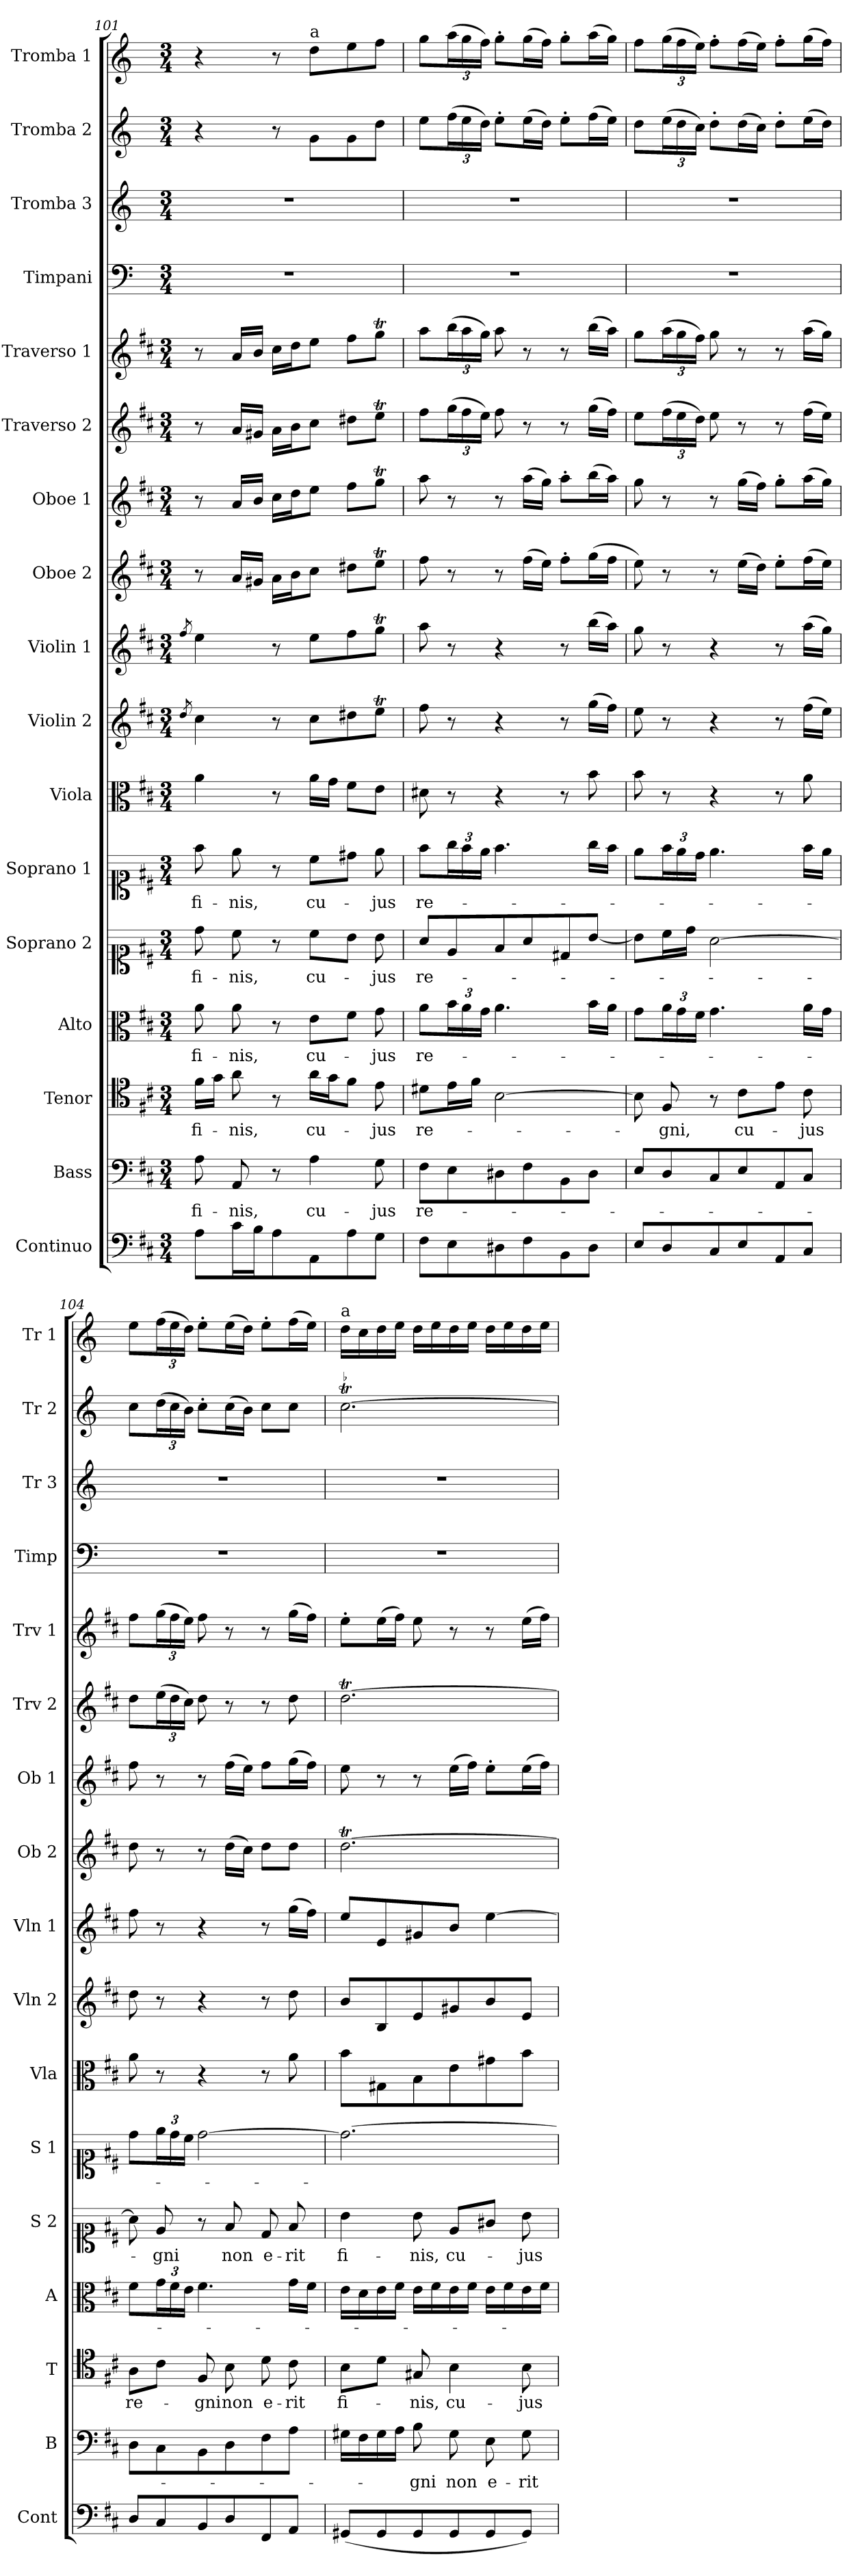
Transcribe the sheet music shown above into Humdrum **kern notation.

**kern	**kern	**text	**kern	**text	**kern	**text	**kern	**text	**kern	**text	**kern	**kern	**kern	**kern	**kern	**kern	**kern	**kern	**kern	**kern	**kern
*part17	*part16	*part16	*part15	*part15	*part14	*part14	*part13	*part13	*part12	*part12	*part11	*part10	*part9	*part8	*part7	*part6	*part5	*part4	*part3	*part2	*part1
*staff17	*staff16	*staff16	*staff15	*staff15	*staff14	*staff14	*staff13	*staff13	*staff12	*staff12	*staff11	*staff10	*staff9	*staff8	*staff7	*staff6	*staff5	*staff4	*staff3	*staff2	*staff1
*I"Continuo	*I"Bass	*	*I"Tenor	*	*I"Alto	*	*I"Soprano 2	*	*I"Soprano 1	*	*I"Viola	*I"Violin 2	*I"Violin 1	*I"Oboe 2	*I"Oboe 1	*I"Traverso 2	*I"Traverso 1	*I"Timpani	*I"Tromba 3	*I"Tromba 2	*I"Tromba 1
*I'Cont	*I'B	*	*I'T	*	*I'A	*	*I'S 2	*	*I'S 1	*	*I'Vla	*I'Vln 2	*I'Vln 1	*I'Ob 2	*I'Ob 1	*I'Trv 2	*I'Trv 1	*I'Timp	*I'Tr 3	*I'Tr 2	*I'Tr 1
*clefF4	*clefF4	*	*clefC4	*	*clefC3	*	*clefC1	*	*clefC1	*	*clefC3	*clefG2	*clefG2	*clefG2	*clefG2	*clefG2	*clefG2	*clefF4	*clefG2	*clefG2	*clefG2
*	*	*	*	*	*	*	*	*	*	*	*	*	*	*	*	*	*	*ITrd-1c-2	*ITrd-1c-2	*ITrd-1c-2	*ITrd-1c-2
*k[f#c#]	*k[f#c#]	*	*k[f#c#]	*	*k[f#c#]	*	*k[f#c#]	*	*k[f#c#]	*	*k[f#c#]	*k[f#c#]	*k[f#c#]	*k[f#c#]	*k[f#c#]	*k[f#c#]	*k[f#c#]	*k[f#c#]	*k[f#c#]	*k[f#c#]	*k[f#c#]
*M3/4	*M3/4	*	*M3/4	*	*M3/4	*	*M3/4	*	*M3/4	*	*M3/4	*M3/4	*M3/4	*M3/4	*M3/4	*M3/4	*M3/4	*M3/4	*M3/4	*M3/4	*M3/4
=101	=101	=101	=101	=101	=101	=101	=101	=101	=101	=101	=101	=101	=101	=101	=101	=101	=101	=101	=101	=101	=101
.	.	.	.	.	.	.	.	.	.	.	.	8qdd/	8qff#/	.	.	.	.	.	.	.	.
!	!	!LO:LY:b	!	!LO:LY:b	!	!LO:LY:b	!	!LO:LY:b	!	!LO:LY:b	!	!	!	!	!	!	!	!	!	!	!
8A\L	8A\	fi-	16f#\LL	fi-	8a\	fi-	8dd\	fi-	8ff#\	fi-	4a\	4cc#\	4ee\	8r	8r	8r	8r	2.r	2.r	4r	4r
.	.	.	16g\JJ	.	.	.	.	.	.	.	.	.	.	.	.	.	.	.	.	.	.
!	!	!LO:LY:b	!	!LO:LY:b	!	!LO:LY:b	!	!LO:LY:b	!	!LO:LY:b	!	!	!	!	!	!	!	!	!	!	!
16c#\L	8AA/	-nis,	8a\	-nis,	8a\	-nis,	8cc#\	-nis,	8ee\	-nis,	.	.	.	16a/LL	16a/LL	16a/LL	16a/LL	.	.	.	.
16B\J	.	.	.	.	.	.	.	.	.	.	.	.	.	16g#X/JJ	16b/JJ	16g#X/JJ	16b/JJ	.	.	.	.
8A\	8r	.	8r	.	8r	.	8r	.	8r	.	8r	8r	8r	16a\LL	16cc#\LL	16a\LL	16cc#\LL	.	.	8r	8r
.	.	.	.	.	.	.	.	.	.	.	.	.	.	16b\J	16dd\J	16b\J	16dd\J	.	.	.	.
!	!	!	!	!	!	!	!	!	!	!	!	!	!	!	!	!	!	!	!	!	!LO:TX:a:t=a
!	!	!LO:LY:b	!	!LO:LY:b	!	!LO:LY:b	!	!LO:LY:b	!	!LO:LY:b	!	!	!	!	!	!	!	!	!	!	!
8AA\	4A\	cu-	16a\LL	cu-	8e\L	cu-	8cc#\L	cu-	8cc#\L	cu-	16a\LL	8cc#\L	8ee\L	8cc#\J	8ee\J	8cc#\J	8ee\J	.	.	8a\L	8ee\L
.	.	.	16g\J	.	.	.	.	.	.	.	16g\JJ	.	.	.	.	.	.	.	.	.	.
8A\	.	.	8f#\J	.	8f#\J	.	8b\J	.	8dd#X\J	.	8f#\L	8dd#X\	8ff#\	8dd#X\L	8ff#\L	8dd#X\L	8ff#\L	.	.	8a\	8ff#\
!	!	!LO:LY:b	!	!LO:LY:b	!	!LO:LY:b	!	!LO:LY:b	!	!LO:LY:b	!	!	!	!	!	!	!	!	!	!	!
8G\J	8G\	-jus	8e\	-jus	8g\	-jus	8b\	-jus	8ee\	-jus	8e\J	8eeT\J	8ggT\J	8eeT\J	8ggT\J	8eeT\J	8ggT\J	.	.	8ee\J	8gg\J
=102	=102	=102	=102	=102	=102	=102	=102	=102	=102	=102	=102	=102	=102	=102	=102	=102	=102	=102	=102	=102	=102
!	!	!LO:LY:b	!	!LO:LY:b	!	!LO:LY:b	!	!LO:LY:b	!	!LO:LY:b	!	!	!	!	!	!	!	!	!	!	!
8F#\L	8F#\L	re-	8d#X\L	re-	8a\L	re-	8a/L	re-	8ff#\L	re-	8d#X\	8ff#\	8aa\	8ff#\	8aa\	8ff#\L	8aa\L	2.r	2.r	8ff#\L	8aa\L
*	*	*	*	*	*Xbrackettup	*	*	*	*Xbrackettup	*	*	*	*	*	*	*Xbrackettup	*Xbrackettup	*	*	*Xbrackettup	*Xbrackettup
8E\	8E\	.	16e\L	.	24b\L	.	8e/	.	24gg\L	.	8r	8r	8r	8r	8r	(24gg\L	(24bb\L	.	.	(24gg\L	(24bb\L
.	.	.	.	.	24a\	.	.	.	24ff#\	.	.	.	.	.	.	24ff#\	24aa\	.	.	24ff#\	24aa\
.	.	.	16f#\JJ	.	.	.	.	.	.	.	.	.	.	.	.	.	.	.	.	.	.
.	.	.	.	.	24g\JJ	.	.	.	24ee\JJ	.	.	.	.	.	.	24ee\JJ)	24gg\JJ)	.	.	24ee\JJ)	24gg\JJ)
8D#X\	8D#X\	.	[2B\	.	4.a\	.	8f#/	.	4.ff#\	.	4r	4r	4r	8r	8r	8ff#\	8aa\	.	.	8ff#'\L	8aa'\L
8F#\	8F#\	.	.	.	.	.	8a/	.	.	.	.	.	.	(16ff#\LL	(16aa\LL	8r	8r	.	.	(16ff#\L	(16aa\L
.	.	.	.	.	.	.	.	.	.	.	.	.	.	16ee\JJ)	16gg\JJ)	.	.	.	.	16ee\JJ)	16gg\JJ)
8BB\	8BB\	.	.	.	.	.	8d#X/	.	.	.	8r	8r	8r	8ff#'\L	8aa'\L	8r	8r	.	.	8ff#'\L	8aa'\L
8D#\J	8D#\J	.	.	.	16b\LL	.	[8b/J	.	16gg\LL	.	8b\	(16gg\LL	(16bb\LL	(16gg\L	(16bb\L	(16gg\LL	(16bb\LL	.	.	(16gg\L	(16bb\L
.	.	.	.	.	16a\JJ	.	.	.	16ff#\JJ	.	.	16ff#\JJ)	16aa\JJ)	16ff#\JJ	16aa\JJ)	16ff#\JJ)	16aa\JJ)	.	.	16ff#\JJ)	16aa\JJ)
=103	=103	=103	=103	=103	=103	=103	=103	=103	=103	=103	=103	=103	=103	=103	=103	=103	=103	=103	=103	=103	=103
8E/L	8E/L	.	8B\]	.	8g\L	.	8b\L]	.	8ee\L	.	8b\	8ee\	8gg\	8ee\)	8gg\	8ee\L	8gg\L	2.r	2.r	8ee\L	8gg\L
!	!	!	!	!LO:LY:b	!	!	!	!	!	!	!	!	!	!	!	!	!	!	!	!	!
8D/	8D/	.	8F#/	-gni,	24a\L	.	16cc#\L	.	24ff#\L	.	8r	8r	8r	8r	8r	(24ff#\L	(24aa\L	.	.	(24ff#\L	(24aa\L
.	.	.	.	.	24g\	.	.	.	24ee\	.	.	.	.	.	.	24ee\	24gg\	.	.	24ee\	24gg\
.	.	.	.	.	.	.	16dd\JJ	.	.	.	.	.	.	.	.	.	.	.	.	.	.
.	.	.	.	.	24f#\JJ	.	.	.	24dd\JJ	.	.	.	.	.	.	24dd\JJ)	24ff#\JJ)	.	.	24dd\JJ)	24ff#\JJ)
8C#/	8C#/	.	8r	.	4.g\	.	[2a\	.	4.ee\	.	4r	4r	4r	8r	8r	8ee\	8gg\	.	.	8ee'\L	8gg'\L
!	!	!	!	!LO:LY:b	!	!	!	!	!	!	!	!	!	!	!	!	!	!	!	!	!
8E/	8E/	.	8c#\L	cu-	.	.	.	.	.	.	.	.	.	(16ee\LL	(16gg\LL	8r	8r	.	.	(16ee\L	(16gg\L
.	.	.	.	.	.	.	.	.	.	.	.	.	.	16dd\JJ)	16ff#\JJ)	.	.	.	.	16dd\JJ)	16ff#\JJ)
8AA/	8AA/	.	8e\J	.	.	.	.	.	.	.	8r	8r	8r	8ee'\L	8gg'\L	8r	8r	.	.	8ee'\L	8gg'\L
!	!	!	!	!LO:LY:b	!	!	!	!	!	!	!	!	!	!	!	!	!	!	!	!	!
8C#/J	8C#/J	.	8c#\	-jus	16a\LL	.	.	.	16ff#\LL	.	8a\	(16ff#\LL	(16aa\LL	(16ff#\L	(16aa\L	(16ff#\LL	(16aa\LL	.	.	(16ff#\L	(16aa\L
.	.	.	.	.	16g\JJ	.	.	.	16ee\JJ	.	.	16ee\JJ)	16gg\JJ)	16ee\JJ)	16gg\JJ)	16ee\JJ)	16gg\JJ)	.	.	16ee\JJ)	16gg\JJ)
=104	=104	=104	=104	=104	=104	=104	=104	=104	=104	=104	=104	=104	=104	=104	=104	=104	=104	=104	=104	=104	=104
!	!	!	!	!LO:LY:b	!	!	!	!	!	!	!	!	!	!	!	!	!	!	!	!	!
8D/L	8D\L	.	8A\L	re-	8f#\L	.	8a\]	.	8dd\L	.	8a\	8dd\	8ff#\	8dd\	8ff#\	8dd\L	8ff#\L	2.r	2.r	8dd\L	8ff#\L
!	!	!	!	!	!	!	!	!LO:LY:b	!	!	!	!	!	!	!	!	!	!	!	!	!
8C#/	8C#\	.	8c#\J	.	24g\L	.	8e/	-gni	24ee\L	.	8r	8r	8r	8r	8r	(24ee\L	(24gg\L	.	.	(24ee\L	(24gg\L
.	.	.	.	.	24f#\	.	.	.	24dd\	.	.	.	.	.	.	24dd\	24ff#\	.	.	24dd\	24ff#\
.	.	.	.	.	24e\JJ	.	.	.	24cc#\JJ	.	.	.	.	.	.	24cc#\JJ)	24ee\JJ)	.	.	24cc#\JJ)	24ee\JJ)
!	!	!	!	!LO:LY:b	!	!	!	!	!	!	!	!	!	!	!	!	!	!	!	!	!
8BB/	8BB\	.	8F#/	-gni	4.f#\	.	8r	.	[2dd\	.	4r	4r	4r	8r	8r	8dd\	8ff#\	.	.	8dd'\L	8ff#'\L
!	!	!	!	!LO:LY:b	!	!	!	!LO:LY:b	!	!	!	!	!	!	!	!	!	!	!	!	!
8D/	8D\	.	8B\	non	.	.	8f#/	non	.	.	.	.	.	(16dd\LL	(16ff#\LL	8r	8r	.	.	(16dd\L	(16ff#\L
.	.	.	.	.	.	.	.	.	.	.	.	.	.	16cc#\JJ)	16ee\JJ)	.	.	.	.	16cc#\JJ)	16ee\JJ)
!	!	!	!	!LO:LY:b	!	!	!	!LO:LY:b	!	!	!	!	!	!	!	!	!	!	!	!	!
8FF#/	8F#\	.	8d\	e-	.	.	8d/	e-	.	.	8r	8r	8r	8dd\L	8ff#\L	8r	8r	.	.	8dd\L	8ff#'\L
!	!	!	!	!LO:LY:b	!	!	!	!LO:LY:b	!	!	!	!	!	!	!	!	!	!	!	!	!
8AA/J	8A\J	.	8c#\	-rit	16g\LL	.	8f#/	-rit	.	.	8a\	8dd\	(16gg\LL	8dd\J	(16gg\L	8dd\	(16gg\LL	.	.	8dd\J	(16gg\L
.	.	.	.	.	16f#\JJ	.	.	.	.	.	.	.	16ff#\JJ)	.	16ff#\JJ)	.	16ff#\JJ)	.	.	.	16ff#\JJ)
!!LO:PB:g=z
=105	=105	=105	=105	=105	=105	=105	=105	=105	=105	=105	=105	=105	=105	=105	=105	=105	=105	=105	=105	=105	=105
!	!	!	!	!	!	!	!	!	!	!	!	!	!	!	!	!	!	!	!	!	!LO:TX:a:t=a
!	!	!	!	!LO:LY:b	!	!	!	!LO:LY:b	!	!	!	!	!	!	!	!	!	!	!	!	!
(8GG#X/L	16G#X\LL	.	8B\L	fi-	16e\LL	.	4b\	fi-	2.dd\_	.	8b\L	8b/L	8ee/L	[2.ddT\	8ee\	[2.ddT\	8ee'\L	2.r	2.r	[2.ddt\	16ee\LL
.	16F#\	.	.	.	16d\	.	.	.	.	.	.	.	.	.	.	.	.	.	.	.	16dd\
8GG#/	16G#\	.	8d\J	.	16e\	.	.	.	.	.	8G#X\	8B/	8e/	.	8r	.	(16ee\L	.	.	.	16ee\
.	16A\JJ	.	.	.	16f#\JJ	.	.	.	.	.	.	.	.	.	.	.	16ff#\JJ)	.	.	.	16ff#\JJ
!	!	!LO:LY:b	!	!LO:LY:b	!	!	!	!LO:LY:b	!	!	!	!	!	!	!	!	!	!	!	!	!
8GG#/	8B\	-gni	8G#X/	-nis,	16e\LL	.	8b\	-nis,	.	.	8B\	8e/	8g#X/	.	8r	.	8ee\	.	.	.	16ee\LL
.	.	.	.	.	16f#\	.	.	.	.	.	.	.	.	.	.	.	.	.	.	.	16ff#\
!	!	!LO:LY:b	!	!LO:LY:b	!	!	!	!LO:LY:b	!	!	!	!	!	!	!	!	!	!	!	!	!
8GG#/	8G#\	non	4B\	cu-	16e\	.	8e/L	cu-	.	.	8e\	8g#X/	8b/J	.	(16ee\LL	.	8r	.	.	.	16ee\
.	.	.	.	.	16f#\JJ	.	.	.	.	.	.	.	.	.	16ff#\JJ)	.	.	.	.	.	16ff#\JJ
!	!	!LO:LY:b	!	!	!	!	!	!	!	!	!	!	!	!	!	!	!	!	!	!	!
8GG#/	8E\	e-	.	.	16e\LL	.	8g#X/J	.	.	.	8g#X\	8b/	[4ee\	.	8ee'\L	.	8r	.	.	.	16ee\LL
.	.	.	.	.	16f#\	.	.	.	.	.	.	.	.	.	.	.	.	.	.	.	16ff#\
!	!	!LO:LY:b	!	!LO:LY:b	!	!	!	!LO:LY:b	!	!	!	!	!	!	!	!	!	!	!	!	!
8GG#/J)	8G#\	-rit	8B\	-jus	16e\	.	8b\	-jus	.	.	8b\J	8e/J	.	.	(16ee\L	.	(16ee\LL	.	.	.	16ee\
.	.	.	.	.	16f#\JJ	.	.	.	.	.	.	.	.	.	16ff#\JJ)	.	16ff#\JJ)	.	.	.	16ff#\JJ
=	=	=	=	=	=	=	=	=	=	=	=	=	=	=	=	=	=	=	=	=	=
*-	*-	*-	*-	*-	*-	*-	*-	*-	*-	*-	*-	*-	*-	*-	*-	*-	*-	*-	*-	*-	*-
